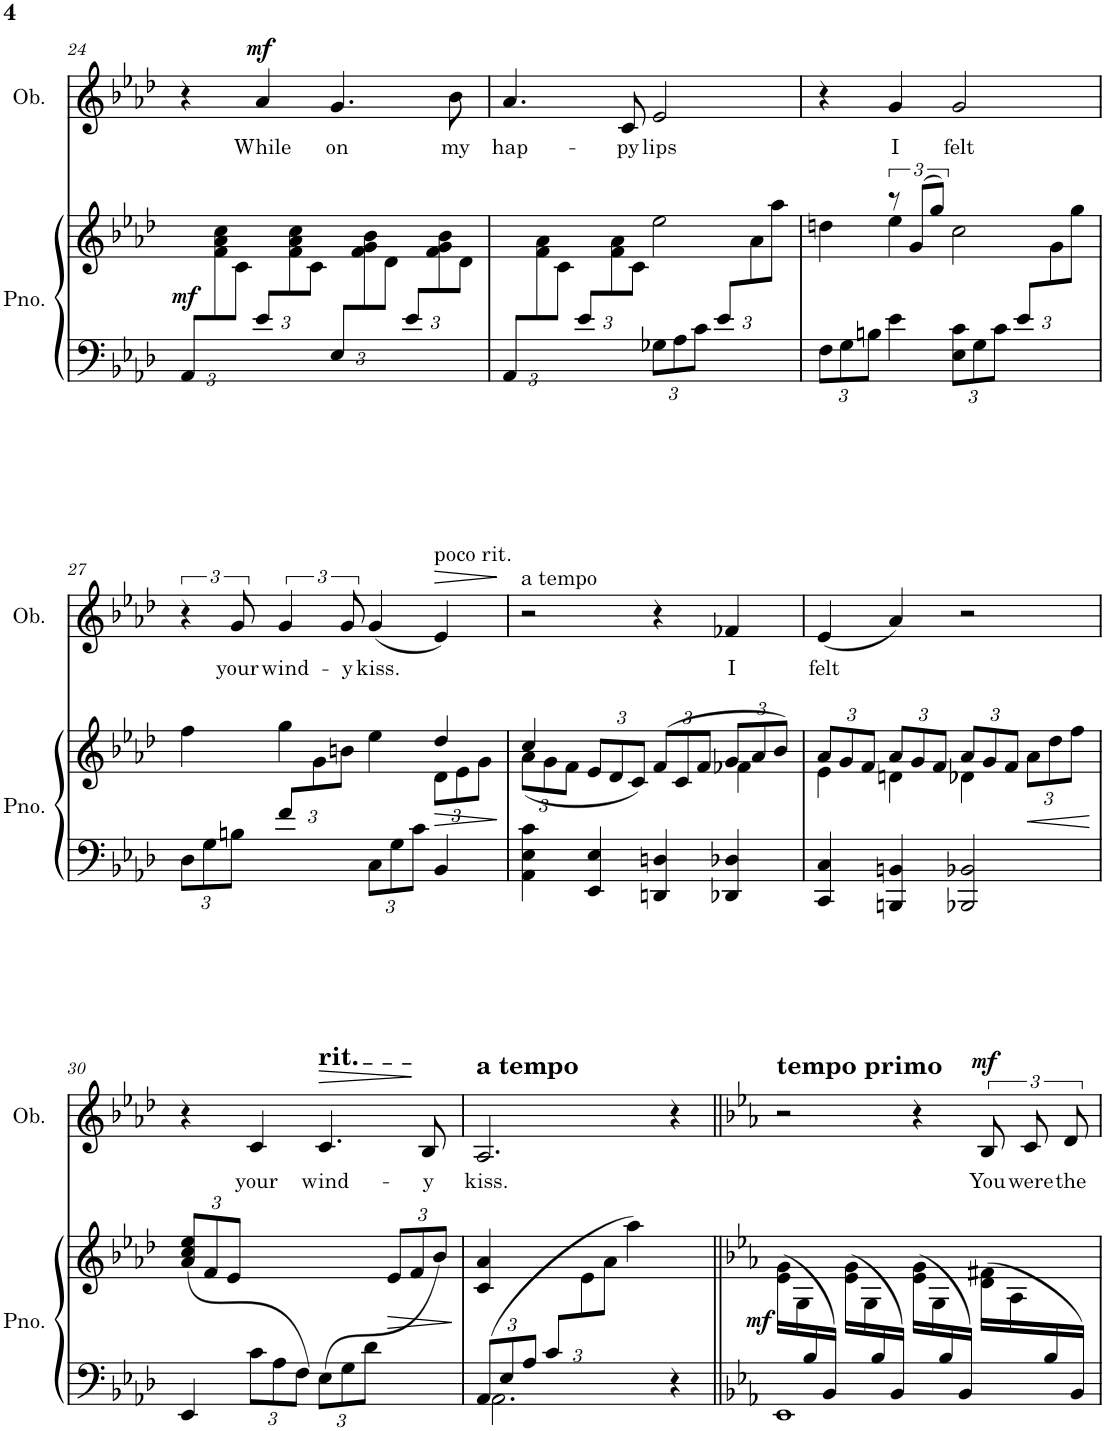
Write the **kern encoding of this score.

**kern	**kern	**dynam	**kern	**text	**dynam
*part2	*part2	*part2	*part1	*part1	*part1
*staff3	*staff2	*staff2/3	*staff1	*staff1	*staff1
*I"Piano	*	*	*I"Oboe	*	*
*I'Pno.	*	*	*I'Ob.	*	*
!!LO:PB:g=z
*clefF4	*clefG2	*	*clefG2	*	*
*k[b-e-a-d-]	*k[b-e-a-d-]	*	*k[b-e-a-d-]	*	*
*M4/4	*M4/4	*	*M4/4	*	*
*met(c)	*met(c)	*	*met(c)	*	*
*Xbrackettup	*	*	*	*	*
=24	=24	=24	=24	=24	=24
*^	*	*	*	*	*
!	!	!	!LO:DY:b	!	!	!
12AA-/L	1ryy	12ryy	mf	4r	.	.
6ryy	.	12f\ 12a-\ 12cc\	.	.	.	.
.	.	12c\J	.	.	.	.
!	!	!	!	!	!LO:LY:b	!LO:DY:a
12e-/L	.	12ryy	.	4a-/	While	mf
6ryy	.	12f\ 12a-\ 12cc\	.	.	.	.
.	.	12c\J	.	.	.	.
!	!	!	!	!	!LO:LY:b	!
12E-/L	.	12ryy	.	4.g/	on	.
6ryy	.	12f\ 12g\ 12b-\	.	.	.	.
.	.	12d-\J	.	.	.	.
12e-/L	.	12ryy	.	.	.	.
6ryy	.	12f\ 12g\ 12b-\	.	.	.	.
!	!	!	!	!	!LO:LY:b	!
.	.	.	.	8b-\	my	.
.	.	12d-\J	.	.	.	.
*v	*v	*	*	*	*	*
=25	=25	=25	=25	=25	=25
*	*^	*	*	*	*
!	!	!	!	!	!LO:LY:b	!
12AA-/L	2ryy	12ryy	.	4.a-/	hap-	.
6ryy	.	12f\ 12a-\	.	.	.	.
.	.	12c\J	.	.	.	.
12e-/L	.	12ryy	.	.	.	.
6ryy	.	12f\ 12a-\	.	.	.	.
!	!	!	!	!	!LO:LY:b	!
.	.	.	.	8c/	-py	.
.	.	12c\J	.	.	.	.
!	!	!	!	!	!LO:LY:b	!
12G-X\L	2ee-\	3ryy	.	2e-/	lips	.
12A-\	.	.	.	.	.	.
12c\J	.	.	.	.	.	.
12e-/L	.	.	.	.	.	.
6ryy	.	12a-\	.	.	.	.
.	.	12aa-\J	.	.	.	.
=26	=26	=26	=26	=26	=26	=26
*	*	*^	*	*	*	*
12F\L	4ddn\	4ryy	6%5ryy	.	4r	.	.
12G\	.	.	.	.	.	.	.
12Bn\J	.	.	.	.	.	.	.
!	!	!	!	!	!	!LO:LY:b	!
4e-\	12r	4ee-\	.	.	4g/	I	.
.	(12g/L	.	.	.	.	.	.
.	12gg/J)	.	.	.	.	.	.
!	!	!	!	!	!	!LO:LY:b	!
12E-\ 12c\L	2cc\	2ryy	.	.	2g/	felt	.
12G\	.	.	.	.	.	.	.
12c\J	.	.	.	.	.	.	.
12e-/L	.	.	.	.	.	.	.
6ryy	.	.	12g\	.	.	.	.
.	.	.	12gg\J	.	.	.	.
*	*	*v	*v	*	*	*	*
!!LO:LB:g=z
=27	=27	=27	=27	=27	=27	=27
*^	*	*	*	*	*	*
12D-\L	2.ryy	4ff\	3ryy	.	6r	.	.
12G\	.	.	.	.	.	.	.
!	!	!	!	!	!	!LO:LY:b	!
12Bn\J	.	.	.	.	12g/	your	.
!	!	!	!	!	!	!LO:LY:b	!
12f/L	.	4gg\	.	.	6g/	wind-	.
6ryy	.	.	12g\	.	.	.	.
!	!	!	!	!	!	!LO:LY:b	!
.	.	.	12bn\J	.	12g/	-y	.
!	!	!	!	!	!	!LO:LY:b	!
12C\L	.	4ee-\	4ryy	.	(4g/	kiss.	.
12G\	.	.	.	.	.	.	.
12c\J	.	.	.	.	.	.	.
!	!	!	!	!LO:HP:b	!	!	!
*	*	*	*Xbrackettup	*	*	*	*
!	!	!	!	!	!LO:TX:a:t=poco rit.	!	!
!	!	!	!	!	!	!	!LO:HP:b
4ryy	4BB-/	4dd-/	12d-\L	>	4e-/)	.	>
.	.	.	12e-\	.	.	.	.
.	.	.	12g\J	.	.	.	.
*v	*v	*	*	*	*	*	*
*	*v	*v	*	*	*	*
.	.	]	.	.	]
=28	=28	=28	=28	=28	=28
*	*^	*	*	*	*
!	!	!	!	!LO:TX:a:t=a tempo	!	!
4AA-\ 4E-\ 4c\	(<4cc/	12a-\L	.	2r	.	.
.	.	12g\	.	.	.	.
.	.	12f\J	.	.	.	.
4EE-/ 4E-/	12e-/L	2ryy	.	.	.	.
.	12d-/	.	.	.	.	.
.	12c/J)	.	.	.	.	.
4DDn/ 4Dn/	(12f/L	.	.	4r	.	.
.	12c/	.	.	.	.	.
.	12f/J	.	.	.	.	.
!	!	!	!	!	!LO:LY:b	!
4DD-X/ 4D-X/	12g/L	4f-X\	.	4f-X/	I	.
.	12a-/	.	.	.	.	.
.	12b-/J)	.	.	.	.	.
=29	=29	=29	=29	=29	=29	=29
!	!	!	!	!	!LO:LY:b	!
4CC/ 4C/	12a-/L	4e-\	.	(4e-/	felt	.
.	12g/	.	.	.	.	.
.	12f/J	.	.	.	.	.
4BBBn/ 4BBn/	12a-/L	4dn\	.	4a-/)	.	.
.	12g/	.	.	.	.	.
.	12f/J	.	.	.	.	.
2BBB-X/ 2BB-X/	12a-/L	4d-X\	.	2r	.	.
.	12g/	.	.	.	.	.
.	12f/J	.	.	.	.	.
!	!	!	!LO:HP:b	!	!	!
.	12a-\L	4ryy	<	.	.	.
.	12dd-\	.	.	.	.	.
.	12ff\J	.	.	.	.	.
*	*v	*v	*	*	*	*
.	.	[	.	.	.
!!LO:LB:g=z
=30	=30	=30	=30	=30	=30
4EE-/	(12a-/ 12cc/ 12ee-/L	.	4r	.	.
.	12f/	.	.	.	.
.	12e-/J	.	.	.	.
!	!	!	!	!LO:LY:b	!
12c\L	4ryy	.	4c/	your	.
12A-\	.	.	.	.	.
12F\J)	.	.	.	.	.
!	!	!	!LO:TX:a:t=rit.	!	!
!	!	!	!	!LO:LY:b	!LO:HP:b
12E-\L	4ryy	.	4.c/	wind-	>
12G\	.	.	.	.	.
12d-\J	.	.	.	.	.
!	!	!LO:HP:b	!	!	!
4ryy	12e-/L	>	.	.	.
.	12f/	.	.	.	.
!	!	!	!	!LO:LY:b	!
.	.	.	8B-/	-y	.
.	(12b-/J	.	.	.	.
.	.	]	.	.	]
=31	=31	=31	=31	=31	=31
*^	*^	*	*	*	*
!	!	!	!	!	!LO:TX:a:B:t=a tempo	!	!
!	!	!	!	!	!	!LO:LY:b	!
(12AA-/L	2.AA-\	4c/ 4a-/	3ryy	.	2.A-/	kiss.	.
12E-/	.	.	.	.	.	.	.
12A-/J	.	.	.	.	.	.	.
12c/L	.	4ryy	.	.	.	.	.
12%5ryy	.	.	12e-\	.	.	.	.
.	.	.	12a-\J	.	.	.	.
.	.	2ryy	4aa-\)	.	.	.	.
4r	4ryy	.	4ryy	.	4r	.	.
*	*	*v	*v	*	*	*	*
=32||	=32||	=32||	=32||	=32||	=32||	=32||
*k[b-e-a-]	*	*k[b-e-a-]	*	*k[b-e-a-]	*	*
*	*	*^	*	*	*	*
!	!	!	!	!	!LO:TX:a:B:t=tempo primo	!	!
!	!	!	!	!LO:DY:b	!	!	!
*	*	*v	*v	*	*	*	*
8ryy	1EE-	(16e-\ 16g\LL	mf	2r	.	.
.	.	16G\	.	.	.	.
16B-/	.	8ryy	.	.	.	.
16BB-/JJ)	.	.	.	.	.	.
8ryy	.	(16e-\ 16g\LL	.	.	.	.
.	.	16G\	.	.	.	.
16B-/	.	8ryy	.	.	.	.
16BB-/JJ)	.	.	.	.	.	.
8ryy	.	(16e-\ 16g\LL	.	4r	.	.
.	.	16G\	.	.	.	.
16B-/	.	8ryy	.	.	.	.
16BB-/JJ)	.	.	.	.	.	.
!	!	!	!	!	!LO:LY:b	!LO:DY:a
8ryy	.	(16d\ 16f#X\LL	.	12B-/L	You	mf
.	.	16A-\	.	.	.	.
!	!	!	!	!	!LO:LY:b	!
.	.	.	.	12c/	were	.
16B-/	.	8ryy	.	.	.	.
!	!	!	!	!	!LO:LY:b	!
.	.	.	.	12d/J	the	.
16BB-/JJ)	.	.	.	.	.	.
*v	*v	*	*	*	*	*
=	=	=	=	=	=
*-	*-	*-	*-	*-	*-
